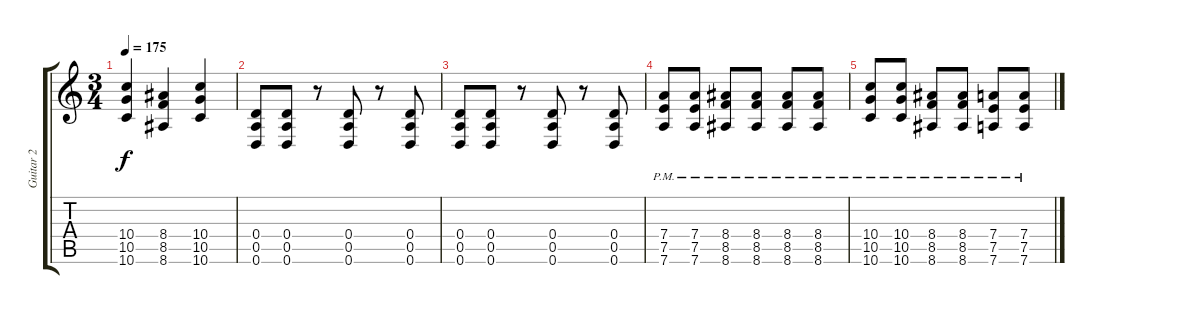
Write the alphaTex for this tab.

\track ("Guitar 2" "Guitar 2") {instrument distortionguitar}
\staff {score tabs}
\tuning (E4 B3 G3 D3 A2 D2) {hide}
\ts (3 4)
\tempo 175
\clef g2
\ks c
(10.4 10.5 10.6).4{dy f} (8.4 8.5 8.6).4 (10.4 10.5 10.6).4 |
(0.4 0.5 0.6).8 (0.4 0.5 0.6).8 r.8 (0.4 0.5 0.6).8 r.8 (0.4 0.5 0.6).8 |
(0.4 0.5 0.6).8 (0.4 0.5 0.6).8 r.8 (0.4 0.5 0.6).8 r.8 (0.4 0.5 0.6).8 |
(7.4{pm} 7.5{pm} 7.6{pm}).8 (7.4{pm} 7.5{pm} 7.6{pm}).8 (8.4{pm} 8.5{pm} 8.6{pm}).8 (8.4{pm} 8.5{pm} 8.6{pm}).8 (8.4{pm} 8.5{pm} 8.6{pm}).8 (8.4{pm} 8.5{pm} 8.6{pm}).8 |
(10.4{pm} 10.5{pm} 10.6{pm}).8 (10.4{pm} 10.5{pm} 10.6{pm}).8 (8.4{pm} 8.5{pm} 8.6{pm}).8 (8.4{pm} 8.5{pm} 8.6{pm}).8 (7.4{pm} 7.5{pm} 7.6{pm}).8 (7.4{pm} 7.5{pm} 7.6{pm}).8
